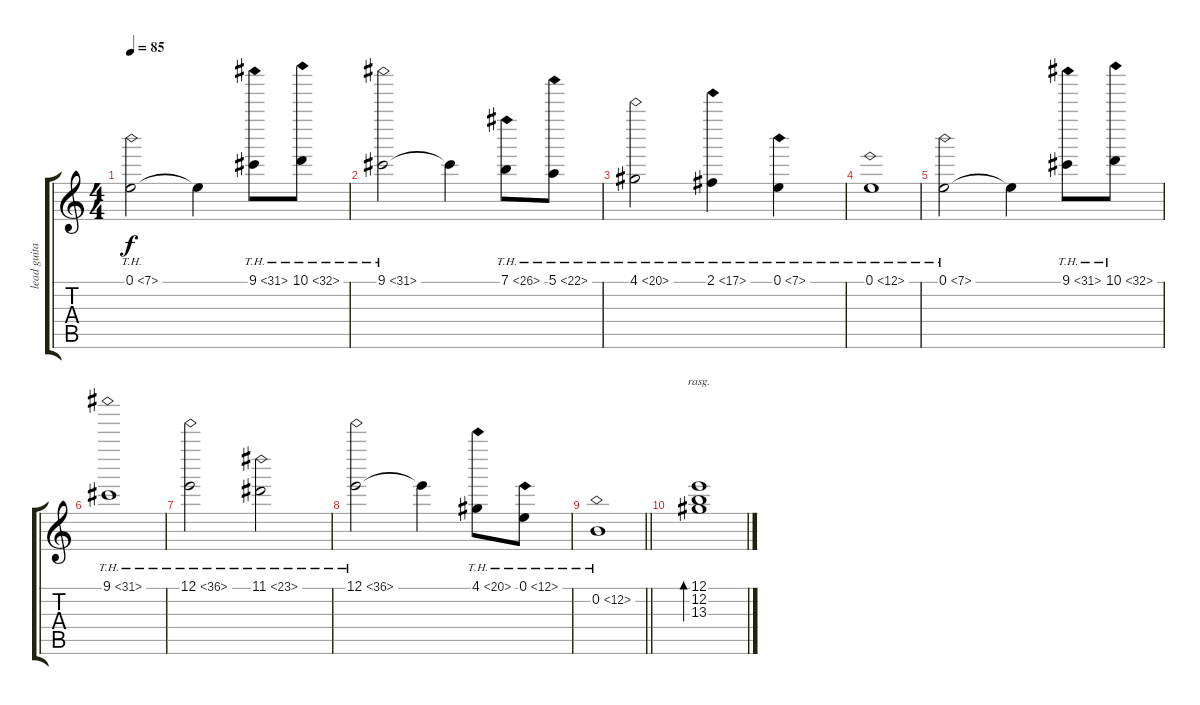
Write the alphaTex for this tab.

\track ("lead guitar" "lead guita") {instrument acousticguitarsteel}
\staff {score tabs}
\tuning (E4 B3 G3 D3 A2 E2) {hide}
\ts (4 4)
\tempo 85
\clef g2
\ks c
0.1{th 7}.2{dy f} 0.1{t}.4 9.1{th 22}.8 10.1{th 22}.8 |
9.1{th 22}.2 9.1{t}.4 7.1{th 19}.8 5.1{th 17}.8 |
4.1{th 16}.2 2.1{th 15}.4 0.1{th 7}.4 |
0.1{th 12}.1 |
0.1{th 7}.2 0.1{t}.4 9.1{th 22}.8 10.1{th 22}.8 |
9.1{th 22}.1 |
12.1{th 24}.2 11.1{th 12}.2 |
12.1{th 24}.2 12.1{t}.4 4.1{th 16}.8 0.1{th 12}.8 |
\barLineRight lightlight
0.2{th 12}.1 |
(12.1 12.2 13.3).1{bd 240 rasg ii}
